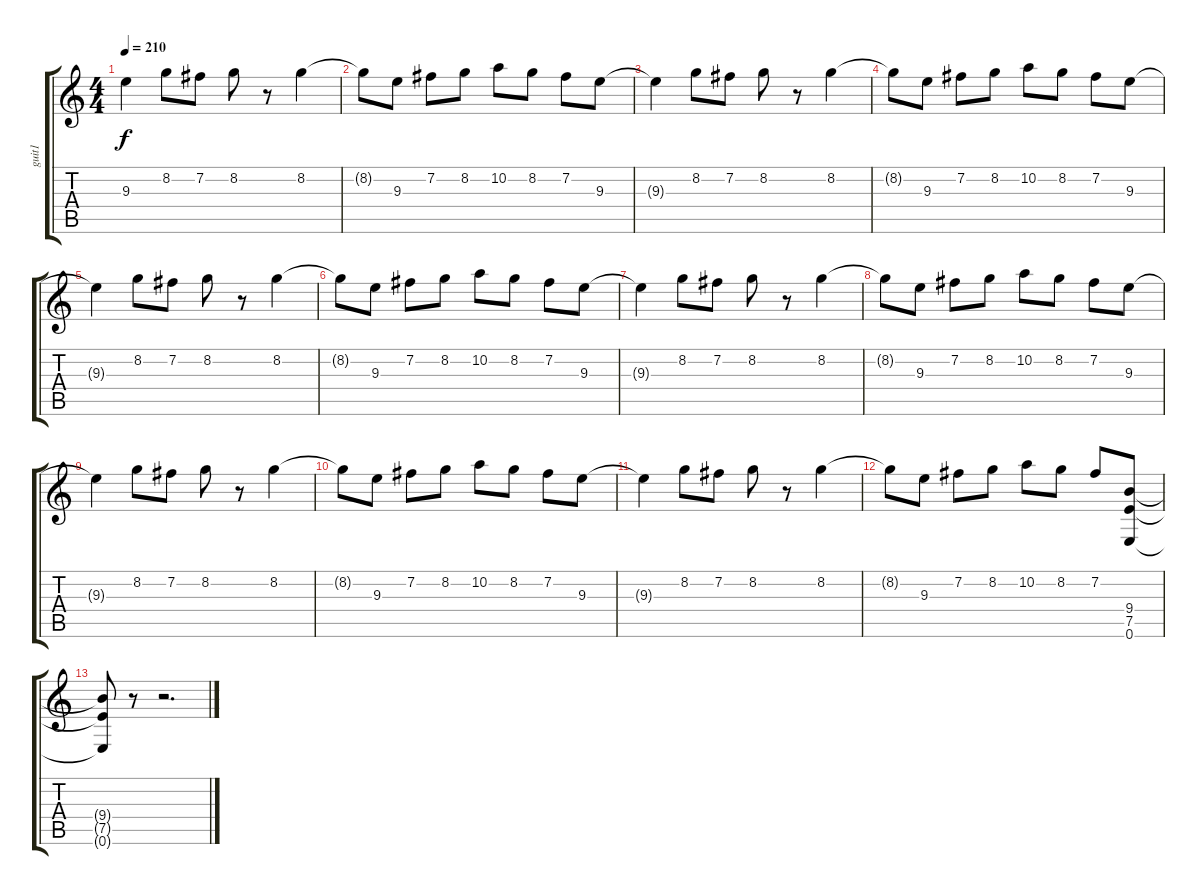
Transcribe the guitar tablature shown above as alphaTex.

\track ("guit1" "guit1") {instrument distortionguitar}
\staff {score tabs}
\tuning (E4 B3 G3 D3 A2 E2) {hide}
\ts (4 4)
\tempo 210
\clef g2
\ks c
9.3{t}.4{dy f} 8.2.8 7.2.8 8.2.8 r.8 8.2.4 |
8.2{t}.8 9.3.8 7.2.8 8.2.8 10.2.8 8.2.8 7.2.8 9.3.8 |
9.3{t}.4 8.2.8 7.2.8 8.2.8 r.8 8.2.4 |
8.2{t}.8 9.3.8 7.2.8 8.2.8 10.2.8 8.2.8 7.2.8 9.3.8 |
9.3{t}.4 8.2.8 7.2.8 8.2.8 r.8 8.2.4 |
8.2{t}.8 9.3.8 7.2.8 8.2.8 10.2.8 8.2.8 7.2.8 9.3.8 |
9.3{t}.4 8.2.8 7.2.8 8.2.8 r.8 8.2.4 |
8.2{t}.8 9.3.8 7.2.8 8.2.8 10.2.8 8.2.8 7.2.8 9.3.8 |
9.3{t}.4 8.2.8 7.2.8 8.2.8 r.8 8.2.4 |
8.2{t}.8 9.3.8 7.2.8 8.2.8 10.2.8 8.2.8 7.2.8 9.3.8 |
9.3{t}.4 8.2.8 7.2.8 8.2.8 r.8 8.2.4 |
8.2{t}.8 9.3.8 7.2.8 8.2.8 10.2.8 8.2.8 7.2.8 (9.4 7.5 0.6).8 |
(9.4{t} 7.5{t} 0.6{t}).8 r.8 r.2{d}
